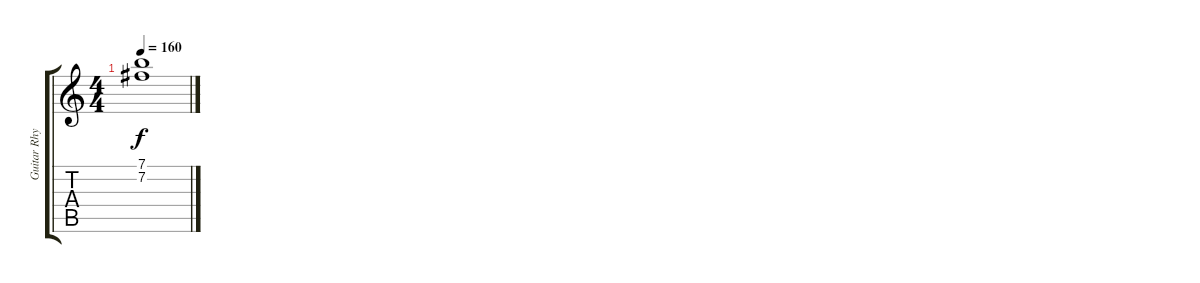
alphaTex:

\track ("Guitar Rhythm" "Guitar Rhy") {instrument overdrivenguitar}
\staff {score tabs}
\tuning (E4 B3 G3 D3 A2 E2) {hide}
\ts (4 4)
\tempo 160
\clef g2
\ks c
(7.1 7.2).1{dy f}
